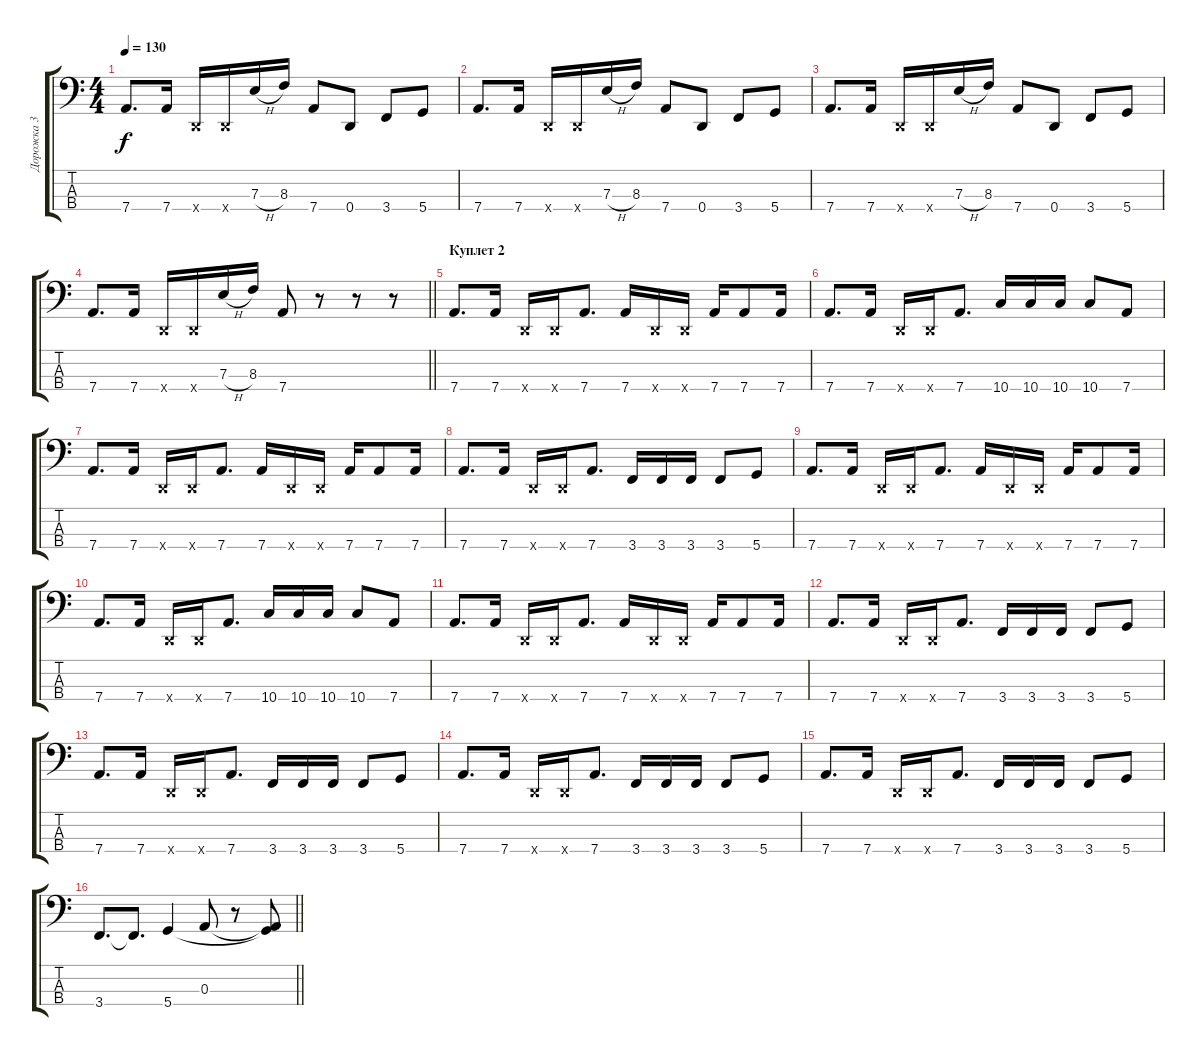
\track ("Дорожка 3" "Дорожка 3") {instrument slapbass1}
\staff {score tabs}
\tuning (G2 D2 A1 D1) {hide}
\ts (4 4)
\tempo 130
\clef f4
\ks c
7.4.8{d dy f} 7.4.16 0.4{x}.16 0.4{x}.16 7.3{h}.16 8.3.16 7.4.8 0.4.8 3.4.8 5.4.8 |
7.4.8{d} 7.4.16 0.4{x}.16 0.4{x}.16 7.3{h}.16 8.3.16 7.4.8 0.4.8 3.4.8 5.4.8 |
7.4.8{d} 7.4.16 0.4{x}.16 0.4{x}.16 7.3{h}.16 8.3.16 7.4.8 0.4.8 3.4.8 5.4.8 |
\barLineRight lightlight
7.4.8{d} 7.4.16 0.4{x}.16 0.4{x}.16 7.3{h}.16 8.3.16 7.4.8 r.8 r.8 r.8 |
\section ("" "Куплет 2")
7.4.8{d} 7.4.16 0.4{x}.16 0.4{x}.16 7.4.8{d} 7.4.16 0.4{x}.16 0.4{x}.16 7.4.16 7.4.8 7.4.16 |
7.4.8{d} 7.4.16 0.4{x}.16 0.4{x}.16 7.4.8{d} 10.4.16 10.4.16 10.4.16 10.4.8 7.4.8 |
7.4.8{d} 7.4.16 0.4{x}.16 0.4{x}.16 7.4.8{d} 7.4.16 0.4{x}.16 0.4{x}.16 7.4.16 7.4.8 7.4.16 |
7.4.8{d} 7.4.16 0.4{x}.16 0.4{x}.16 7.4.8{d} 3.4.16 3.4.16 3.4.16 3.4.8 5.4.8 |
7.4.8{d} 7.4.16 0.4{x}.16 0.4{x}.16 7.4.8{d} 7.4.16 0.4{x}.16 0.4{x}.16 7.4.16 7.4.8 7.4.16 |
7.4.8{d} 7.4.16 0.4{x}.16 0.4{x}.16 7.4.8{d} 10.4.16 10.4.16 10.4.16 10.4.8 7.4.8 |
7.4.8{d} 7.4.16 0.4{x}.16 0.4{x}.16 7.4.8{d} 7.4.16 0.4{x}.16 0.4{x}.16 7.4.16 7.4.8 7.4.16 |
7.4.8{d} 7.4.16 0.4{x}.16 0.4{x}.16 7.4.8{d} 3.4.16 3.4.16 3.4.16 3.4.8 5.4.8 |
7.4.8{d} 7.4.16 0.4{x}.16 0.4{x}.16 7.4.8{d} 3.4.16 3.4.16 3.4.16 3.4.8 5.4.8 |
7.4.8{d} 7.4.16 0.4{x}.16 0.4{x}.16 7.4.8{d} 3.4.16 3.4.16 3.4.16 3.4.8 5.4.8 |
7.4.8{d} 7.4.16 0.4{x}.16 0.4{x}.16 7.4.8{d} 3.4.16 3.4.16 3.4.16 3.4.8 5.4.8 |
\barLineRight lightlight
3.4.8{d} 3.4{t}.8{d} 5.4.4 0.3.8 r.8 (0.3{t} 5.4{t}).8
